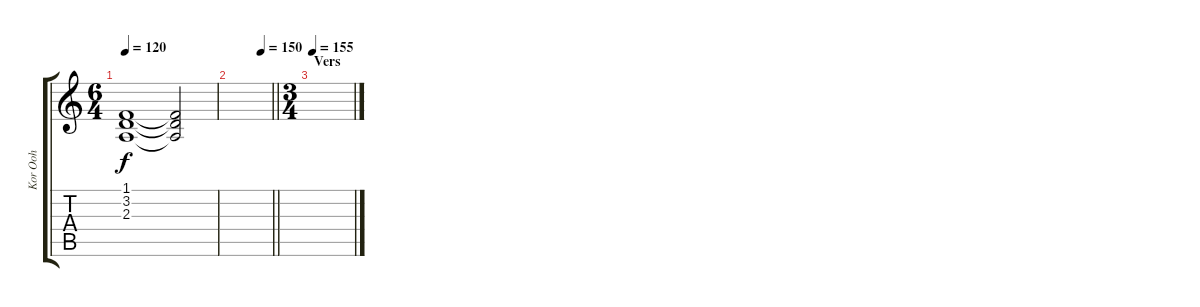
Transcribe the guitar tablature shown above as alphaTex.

\track ("Kor Ooh" "Kor Ooh") {instrument voiceoohs}
\staff {score tabs}
\tuning (E4 B3 G3 D3 A2 E2) {hide}
\ts (6 4)
\tempo 120
\clef g2
\ks c
(1.1 3.2 2.3).1{dy f} (1.1{t} 3.2{t} 2.3{t}).2 |
\tempo (150 0.75)
\barLineRight lightlight
|
\ts (3 4)
\section ("" "Vers")
\tempo 155
